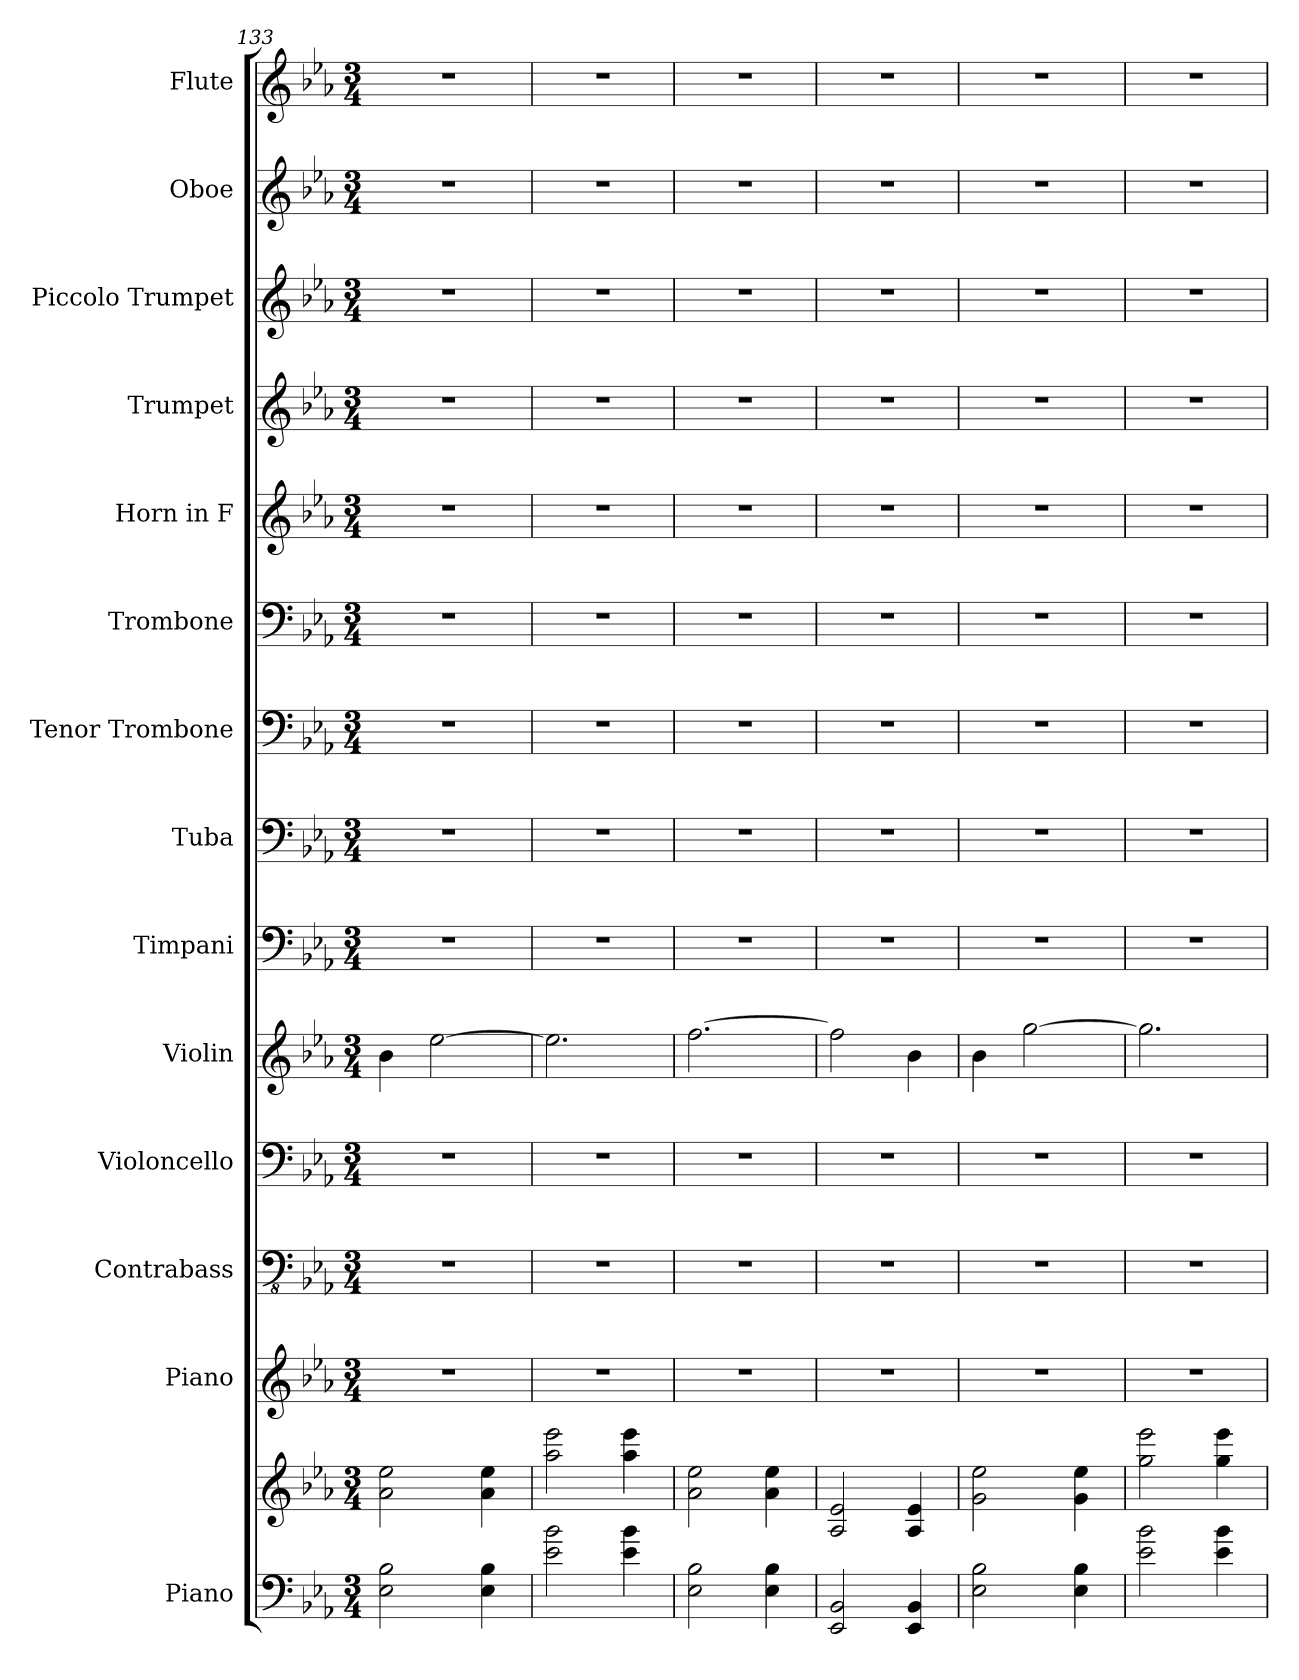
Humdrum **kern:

**kern	**kern	**kern	**kern	**kern	**kern	**kern	**kern	**kern	**kern	**kern	**kern	**kern	**kern	**kern
*part14	*part14	*part13	*part12	*part11	*part10	*part9	*part8	*part7	*part6	*part5	*part4	*part3	*part2	*part1
*staff15	*staff14	*staff13	*staff12	*staff11	*staff10	*staff9	*staff8	*staff7	*staff6	*staff5	*staff4	*staff3	*staff2	*staff1
*I"Piano	*	*I"Piano	*I"Contrabass	*I"Violoncello	*I"Violin	*I"Timpani	*I"Tuba	*I"Tenor Trombone	*I"Trombone	*I"Horn in F	*I"Trumpet	*I"Piccolo Trumpet	*I"Oboe	*I"Flute
*I'Pno.	*	*I'Pno.	*I'Cb.	*I'Vc.	*I'Vln.	*I'Timp.	*I'Tba.	*I'T. Tbn.	*I'Tbn.	*	*I'Tpt.	*I'P. Tpt.	*I'Ob.	*I'Fl.
*clefF4	*clefG2	*clefG2	*clefFv4	*clefF4	*clefG2	*clefF4	*clefF4	*clefF4	*clefF4	*clefG2	*clefG2	*clefG2	*clefG2	*clefG2
*	*	*	*ITrd7c12	*	*	*	*	*	*	*ITrd4c7	*ITrd1c2	*ITrd-6c-10	*	*
*k[b-e-a-]	*k[b-e-a-]	*k[b-e-a-]	*k[b-e-a-]	*k[b-e-a-]	*k[b-e-a-]	*k[b-e-a-]	*k[b-e-a-]	*k[b-e-a-]	*k[b-e-a-]	*k[b-e-a-d-]	*k[b-e-a-d-g-]	*k[b-e-a-d-g-]	*k[b-e-a-]	*k[b-e-a-]
*M3/4	*M3/4	*M3/4	*M3/4	*M3/4	*M3/4	*M3/4	*M3/4	*M3/4	*M3/4	*M3/4	*M3/4	*M3/4	*M3/4	*M3/4
=133	=133	=133	=133	=133	=133	=133	=133	=133	=133	=133	=133	=133	=133	=133
2E-\ 2B-\	2a-\ 2ee-\	2.r	2.r	2.r	4b-\	2.r	2.r	2.r	2.r	2.r	2.r	2.r	2.r	2.r
.	.	.	.	.	[2ee-\	.	.	.	.	.	.	.	.	.
4E-\ 4B-\	4a-\ 4ee-\	.	.	.	.	.	.	.	.	.	.	.	.	.
!!LO:LB:g=z
=134	=134	=134	=134	=134	=134	=134	=134	=134	=134	=134	=134	=134	=134	=134
2e-\ 2b-\	2aa-\ 2eee-\	2.r	2.r	2.r	2.ee-\]	2.r	2.r	2.r	2.r	2.r	2.r	2.r	2.r	2.r
4e-\ 4b-\	4aa-\ 4eee-\	.	.	.	.	.	.	.	.	.	.	.	.	.
=135	=135	=135	=135	=135	=135	=135	=135	=135	=135	=135	=135	=135	=135	=135
2E-\ 2B-\	2a-\ 2ee-\	2.r	2.r	2.r	[2.ff\	2.r	2.r	2.r	2.r	2.r	2.r	2.r	2.r	2.r
4E-\ 4B-\	4a-\ 4ee-\	.	.	.	.	.	.	.	.	.	.	.	.	.
=136	=136	=136	=136	=136	=136	=136	=136	=136	=136	=136	=136	=136	=136	=136
2EE-/ 2BB-/	2A-/ 2e-/	2.r	2.r	2.r	2ff\]	2.r	2.r	2.r	2.r	2.r	2.r	2.r	2.r	2.r
4EE-/ 4BB-/	4A-/ 4e-/	.	.	.	4b-\	.	.	.	.	.	.	.	.	.
=137	=137	=137	=137	=137	=137	=137	=137	=137	=137	=137	=137	=137	=137	=137
2E-\ 2B-\	2g\ 2ee-\	2.r	2.r	2.r	4b-\	2.r	2.r	2.r	2.r	2.r	2.r	2.r	2.r	2.r
.	.	.	.	.	[2gg\	.	.	.	.	.	.	.	.	.
4E-\ 4B-\	4g\ 4ee-\	.	.	.	.	.	.	.	.	.	.	.	.	.
=138	=138	=138	=138	=138	=138	=138	=138	=138	=138	=138	=138	=138	=138	=138
2e-\ 2b-\	2gg\ 2eee-\	2.r	2.r	2.r	2.gg\]	2.r	2.r	2.r	2.r	2.r	2.r	2.r	2.r	2.r
4e-\ 4b-\	4gg\ 4eee-\	.	.	.	.	.	.	.	.	.	.	.	.	.
=	=	=	=	=	=	=	=	=	=	=	=	=	=	=
*-	*-	*-	*-	*-	*-	*-	*-	*-	*-	*-	*-	*-	*-	*-
